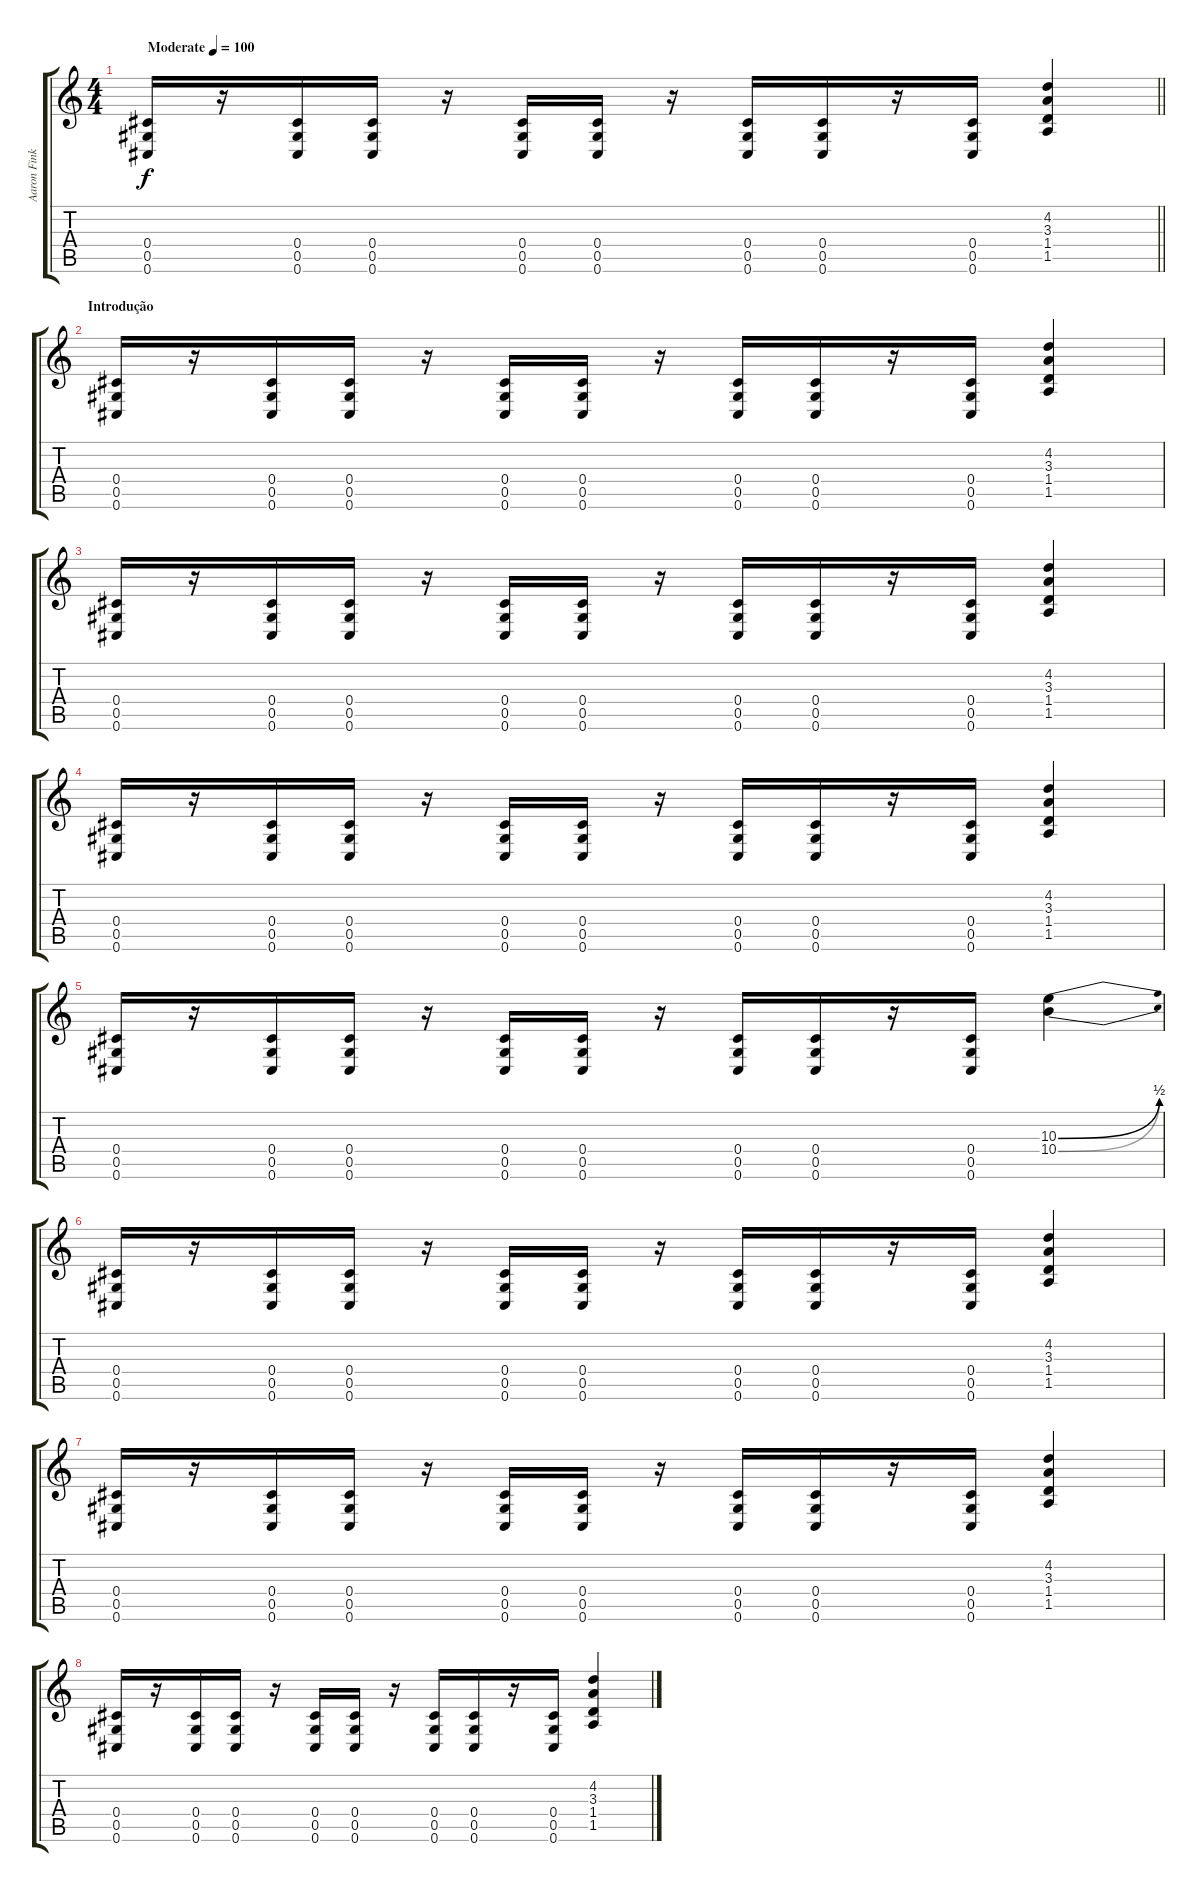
\track ("Aaron Fink" "Aaron Fink") {instrument distortionguitar}
\staff {score tabs}
\tuning (Eb4 Bb3 Gb3 Db3 Ab2 Db2) {hide}
\ts (4 4)
\tempo (100 "Moderate")
\clef g2
\barLineRight lightlight
\ks c
(0.4 0.5 0.6).16{dy f instrument distortionguitar} r.16 (0.4 0.5 0.6).16 (0.4 0.5 0.6).16 r.16 (0.4 0.5 0.6).16 (0.4 0.5 0.6).16 r.16 (0.4 0.5 0.6).16 (0.4 0.5 0.6).16 r.16 (0.4 0.5 0.6).16 (4.2 3.3 1.4 1.5).4 |
\section ("" "Introdução")
(0.4 0.5 0.6).16 r.16 (0.4 0.5 0.6).16 (0.4 0.5 0.6).16 r.16 (0.4 0.5 0.6).16 (0.4 0.5 0.6).16 r.16 (0.4 0.5 0.6).16 (0.4 0.5 0.6).16 r.16 (0.4 0.5 0.6).16 (4.2 3.3 1.4 1.5).4 |
(0.4 0.5 0.6).16 r.16 (0.4 0.5 0.6).16 (0.4 0.5 0.6).16 r.16 (0.4 0.5 0.6).16 (0.4 0.5 0.6).16 r.16 (0.4 0.5 0.6).16 (0.4 0.5 0.6).16 r.16 (0.4 0.5 0.6).16 (4.2 3.3 1.4 1.5).4 |
(0.4 0.5 0.6).16 r.16 (0.4 0.5 0.6).16 (0.4 0.5 0.6).16 r.16 (0.4 0.5 0.6).16 (0.4 0.5 0.6).16 r.16 (0.4 0.5 0.6).16 (0.4 0.5 0.6).16 r.16 (0.4 0.5 0.6).16 (4.2 3.3 1.4 1.5).4 |
(0.4 0.5 0.6).16 r.16 (0.4 0.5 0.6).16 (0.4 0.5 0.6).16 r.16 (0.4 0.5 0.6).16 (0.4 0.5 0.6).16 r.16 (0.4 0.5 0.6).16 (0.4 0.5 0.6).16 r.16 (0.4 0.5 0.6).16 (10.3{be (bend 0 0 60 2)} 10.4{be (bend 0 0 60 2)}).4 |
(0.4 0.5 0.6).16 r.16 (0.4 0.5 0.6).16 (0.4 0.5 0.6).16 r.16 (0.4 0.5 0.6).16 (0.4 0.5 0.6).16 r.16 (0.4 0.5 0.6).16 (0.4 0.5 0.6).16 r.16 (0.4 0.5 0.6).16 (4.2 3.3 1.4 1.5).4 |
(0.4 0.5 0.6).16 r.16 (0.4 0.5 0.6).16 (0.4 0.5 0.6).16 r.16 (0.4 0.5 0.6).16 (0.4 0.5 0.6).16 r.16 (0.4 0.5 0.6).16 (0.4 0.5 0.6).16 r.16 (0.4 0.5 0.6).16 (4.2 3.3 1.4 1.5).4 |
(0.4 0.5 0.6).16 r.16 (0.4 0.5 0.6).16 (0.4 0.5 0.6).16 r.16 (0.4 0.5 0.6).16 (0.4 0.5 0.6).16 r.16 (0.4 0.5 0.6).16 (0.4 0.5 0.6).16 r.16 (0.4 0.5 0.6).16 (4.2 3.3 1.4 1.5).4
